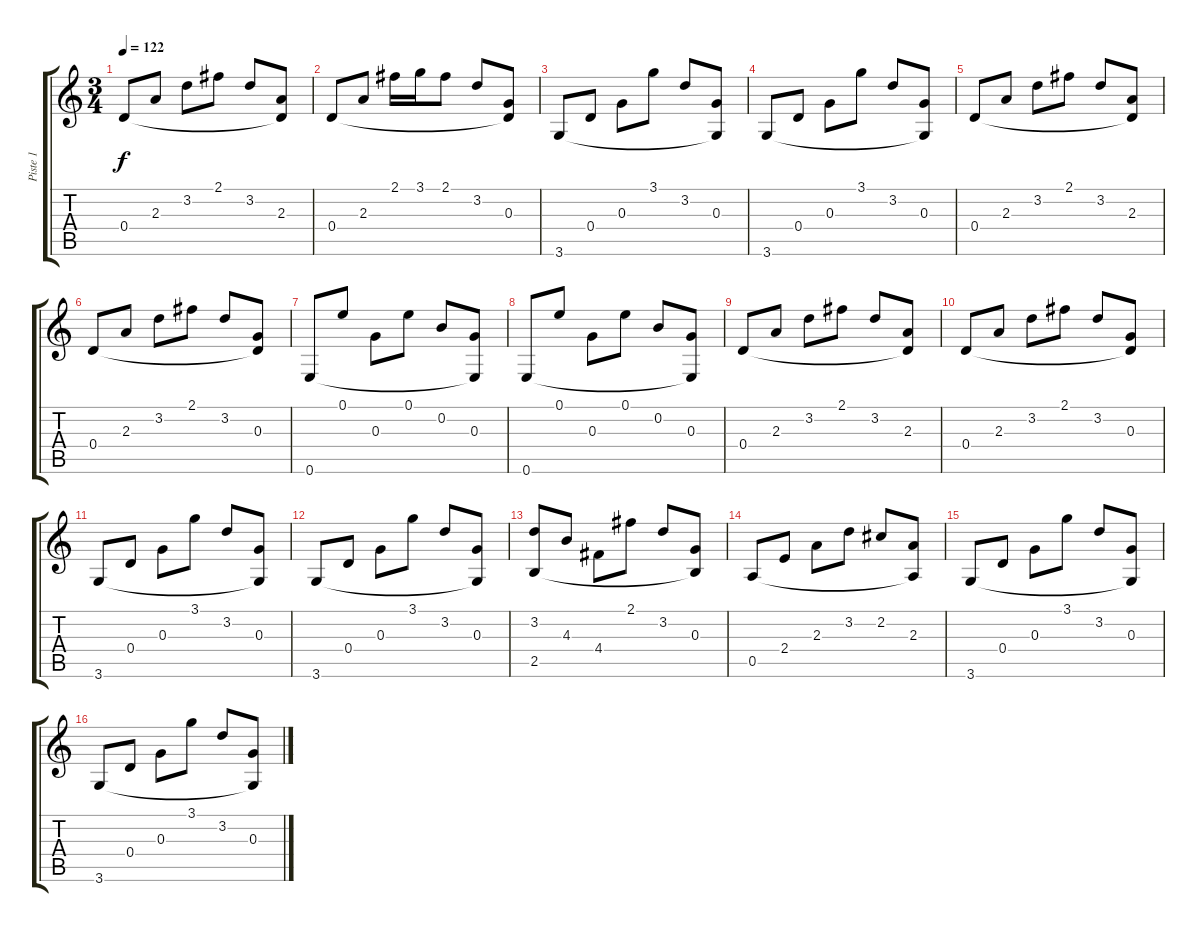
\track ("Piste 1" "Piste 1") {instrument acousticguitarsteel}
\staff {score tabs}
\tuning (E4 B3 G3 D3 A2 E2) {hide}
\ts (3 4)
\tempo 122
\clef g2
\ks c
0.4.8{dy f} 2.3.8 3.2.8 2.1.8 3.2.8 (2.3 0.4{t}).8 |
0.4.8 2.3.8 2.1.16 3.1.16 2.1.8 3.2.8 (0.3 0.4{t}).8 |
3.6.8 0.4.8 0.3.8 3.1.8 3.2.8 (0.3 3.6{t}).8 |
3.6.8 0.4.8 0.3.8 3.1.8 3.2.8 (0.3 3.6{t}).8 |
0.4.8 2.3.8 3.2.8 2.1.8 3.2.8 (2.3 0.4{t}).8 |
0.4.8 2.3.8 3.2.8 2.1.8 3.2.8 (0.3 0.4{t}).8 |
0.6.8 0.1.8 0.3.8 0.1.8 0.2.8 (0.3 0.6{t}).8 |
0.6.8 0.1.8 0.3.8 0.1.8 0.2.8 (0.3 0.6{t}).8 |
0.4.8 2.3.8 3.2.8 2.1.8 3.2.8 (2.3 0.4{t}).8 |
0.4.8 2.3.8 3.2.8 2.1.8 3.2.8 (0.3 0.4{t}).8 |
3.6.8 0.4.8 0.3.8 3.1.8 3.2.8 (0.3 3.6{t}).8 |
3.6.8 0.4.8 0.3.8 3.1.8 3.2.8 (0.3 3.6{t}).8 |
(3.2 2.5).8 4.3.8 4.4.8 2.1.8 3.2.8 (0.3 2.5{t}).8 |
0.5.8 2.4.8 2.3.8 3.2.8 2.2.8 (2.3 0.5{t}).8 |
3.6.8 0.4.8 0.3.8 3.1.8 3.2.8 (0.3 3.6{t}).8 |
3.6.8 0.4.8 0.3.8 3.1.8 3.2.8 (0.3 3.6{t}).8
